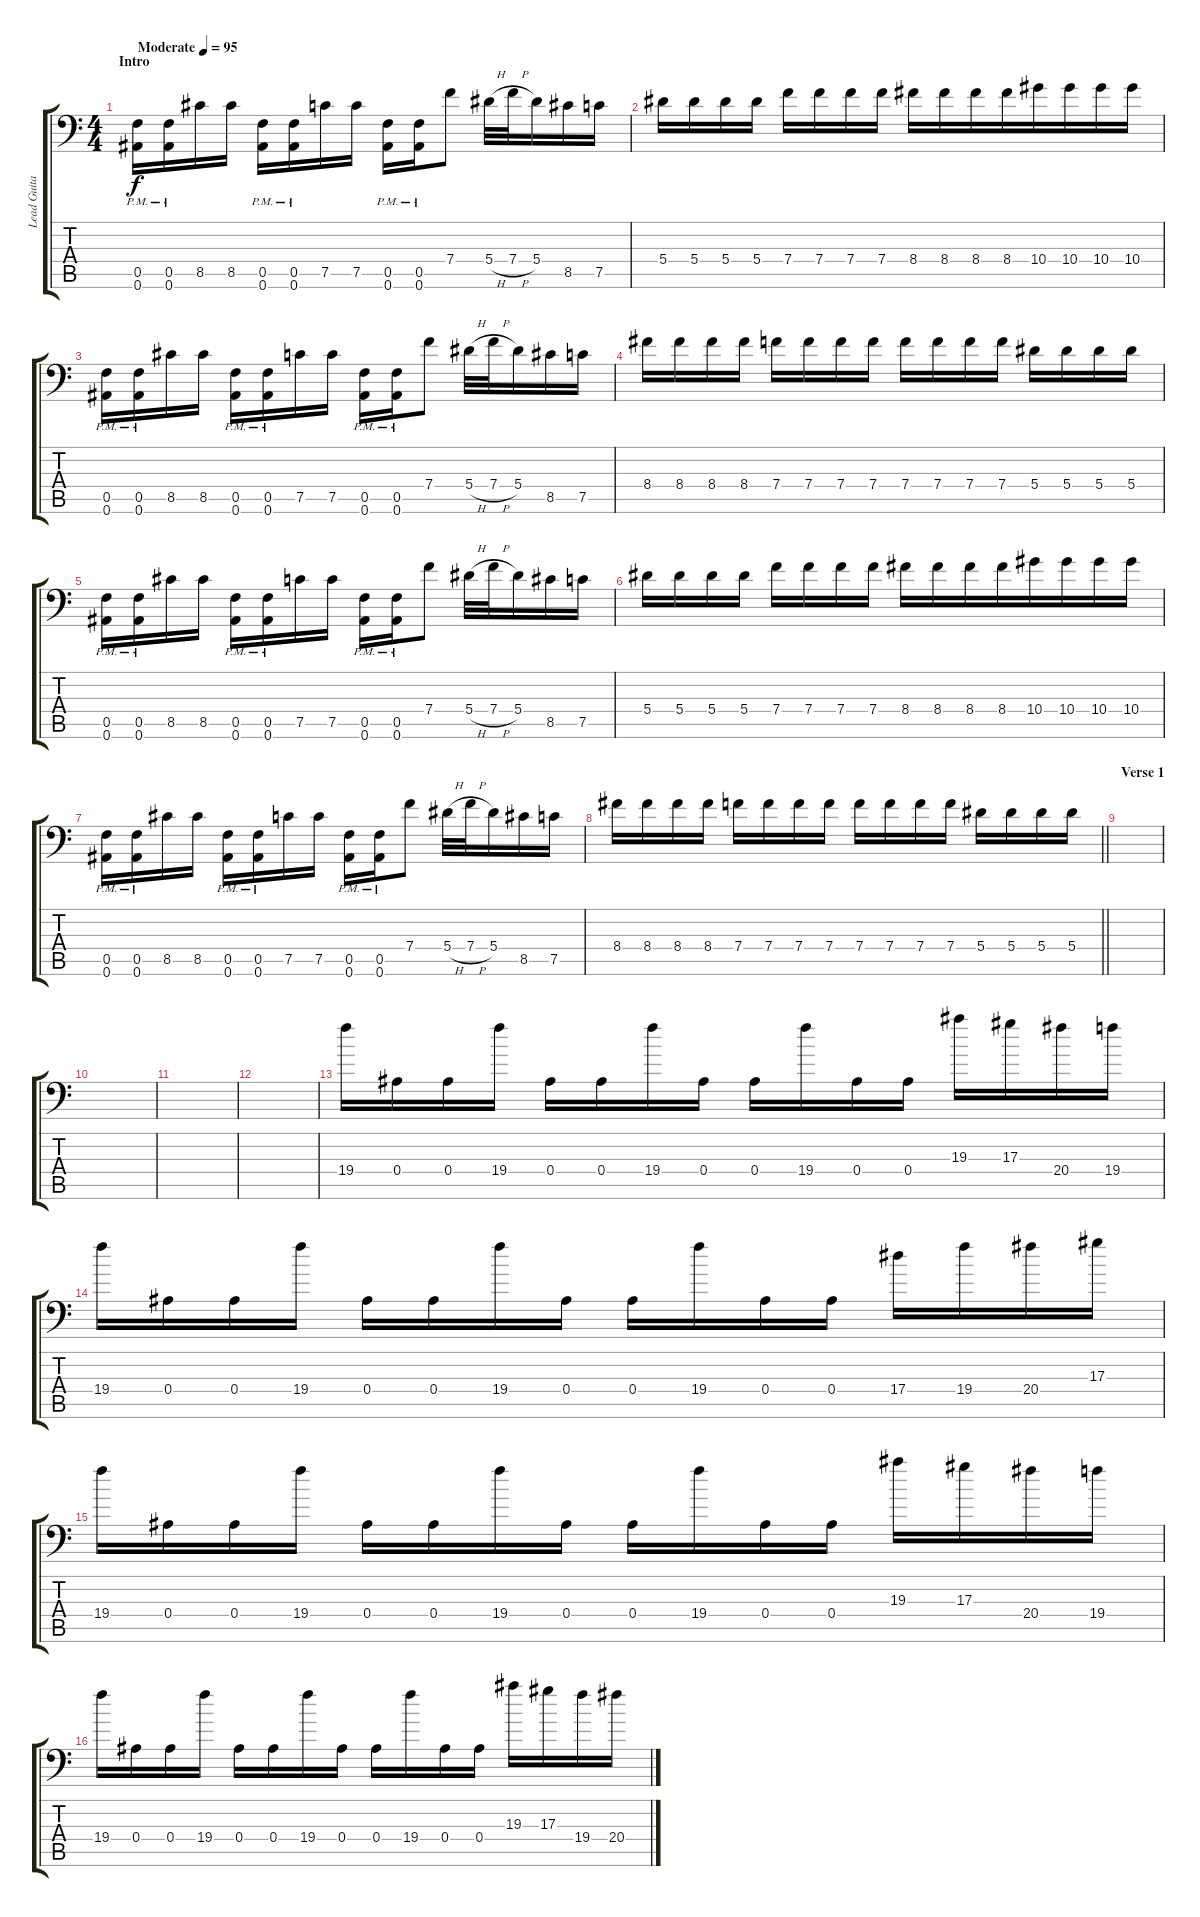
\track ("Lead Guitar 1" "Lead Guita") {instrument distortionguitar}
\staff {score tabs}
\tuning (C4 G3 Eb3 Bb2 F2 Bb1) {hide}
\ts (4 4)
\section ("" "Intro")
\tempo (95 "Moderate")
\clef f4
\ks c
(0.5{pm} 0.6{pm}).16{dy f instrument distortionguitar} (0.5{pm} 0.6{pm}).16{beam merge} 8.5.16 8.5.16 (0.5{pm} 0.6{pm}).16 (0.5{pm} 0.6{pm}).16{beam merge} 7.5.16{beam merge} 7.5.16 (0.5{pm} 0.6{pm}).16 (0.5{pm} 0.6{pm}).16 7.4.8 5.4{h}.32{beam merge} 7.4{h}.32{beam merge} 5.4.16 8.5.16 7.5.16 |
5.4.16{beam merge} 5.4.16 5.4.16{beam merge} 5.4.16 7.4.16 7.4.16{beam merge} 7.4.16 7.4.16 8.4.16 8.4.16 8.4.16 8.4.16{beam merge} 10.4.16 10.4.16 10.4.16 10.4.16 |
(0.5{pm} 0.6{pm}).16 (0.5{pm} 0.6{pm}).16{beam merge} 8.5.16 8.5.16 (0.5{pm} 0.6{pm}).16 (0.5{pm} 0.6{pm}).16{beam merge} 7.5.16{beam merge} 7.5.16 (0.5{pm} 0.6{pm}).16 (0.5{pm} 0.6{pm}).16 7.4.8 5.4{h}.32{beam merge} 7.4{h}.32{beam merge} 5.4.16 8.5.16 7.5.16 |
8.4.16 8.4.16 8.4.16 8.4.16 7.4.16 7.4.16 7.4.16{beam merge} 7.4.16 7.4.16 7.4.16 7.4.16 7.4.16 5.4.16 5.4.16 5.4.16 5.4.16 |
(0.5{pm} 0.6{pm}).16 (0.5{pm} 0.6{pm}).16{beam merge} 8.5.16 8.5.16 (0.5{pm} 0.6{pm}).16 (0.5{pm} 0.6{pm}).16{beam merge} 7.5.16{beam merge} 7.5.16 (0.5{pm} 0.6{pm}).16 (0.5{pm} 0.6{pm}).16 7.4.8 5.4{h}.32{beam merge} 7.4{h}.32{beam merge} 5.4.16 8.5.16 7.5.16 |
5.4.16{beam merge} 5.4.16 5.4.16{beam merge} 5.4.16 7.4.16 7.4.16{beam merge} 7.4.16 7.4.16 8.4.16 8.4.16 8.4.16 8.4.16{beam merge} 10.4.16 10.4.16 10.4.16 10.4.16 |
(0.5{pm} 0.6{pm}).16 (0.5{pm} 0.6{pm}).16{beam merge} 8.5.16 8.5.16 (0.5{pm} 0.6{pm}).16 (0.5{pm} 0.6{pm}).16{beam merge} 7.5.16{beam merge} 7.5.16 (0.5{pm} 0.6{pm}).16 (0.5{pm} 0.6{pm}).16 7.4.8 5.4{h}.32{beam merge} 7.4{h}.32{beam merge} 5.4.16 8.5.16 7.5.16 |
\barLineRight lightlight
8.4.16 8.4.16 8.4.16 8.4.16 7.4.16 7.4.16 7.4.16{beam merge} 7.4.16 7.4.16 7.4.16 7.4.16 7.4.16 5.4.16 5.4.16 5.4.16 5.4.16 |
\section ("" "Verse 1")
|
|
|
|
19.4.16 0.4.16{beam merge} 0.4.16 19.4.16 0.4.16 0.4.16{beam merge} 19.4.16 0.4.16 0.4.16 19.4.16{beam merge} 0.4.16{beam merge} 0.4.16 19.3.16 17.3.16{beam merge} 20.4.16 19.4.16 |
19.4.16 0.4.16 0.4.16 19.4.16 0.4.16 0.4.16 19.4.16 0.4.16 0.4.16{beam merge} 19.4.16 0.4.16{beam merge} 0.4.16 17.4.16 19.4.16 20.4.16 17.3.16 |
19.4.16 0.4.16{beam merge} 0.4.16 19.4.16 0.4.16 0.4.16{beam merge} 19.4.16 0.4.16 0.4.16 19.4.16{beam merge} 0.4.16{beam merge} 0.4.16 19.3.16 17.3.16{beam merge} 20.4.16 19.4.16 |
19.4.16 0.4.16 0.4.16 19.4.16 0.4.16 0.4.16 19.4.16 0.4.16 0.4.16{beam merge} 19.4.16 0.4.16{beam merge} 0.4.16 19.3.16 17.3.16 19.4.16 20.4.16
